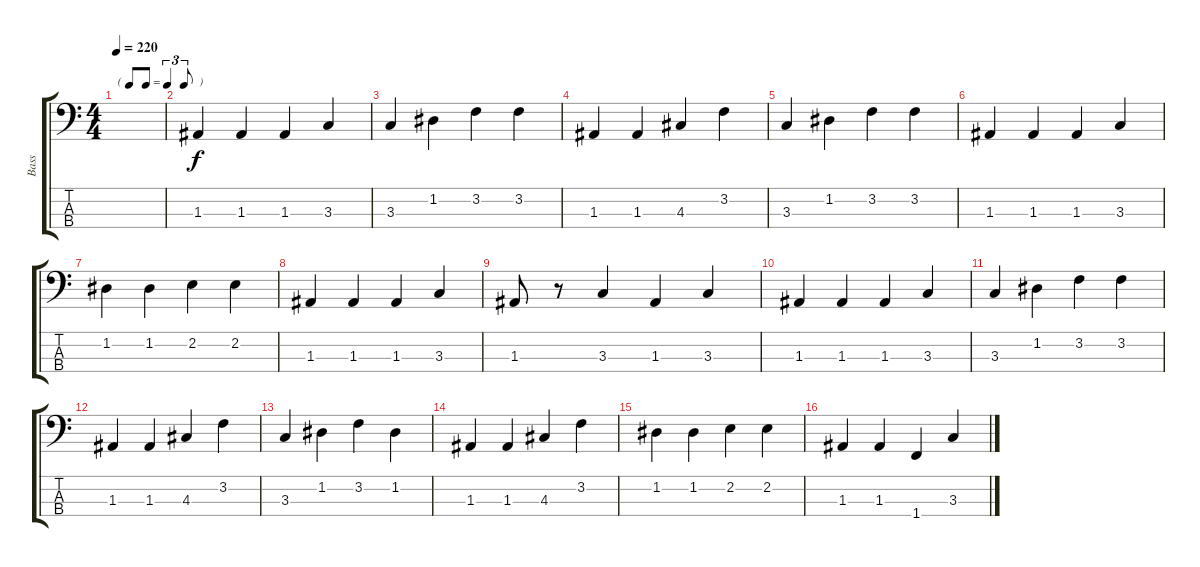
\track ("Bass" "Bass") {instrument electricbasspick}
\staff {score tabs}
\tuning (G2 D2 A1 E1) {hide}
\ts (4 4)
\tf triplet8th
\tempo 220
\clef f4
\ks c
|
1.3.4 1.3.4 1.3.4 3.3.4 |
3.3.4 1.2.4 3.2.4 3.2.4 |
1.3.4 1.3.4 4.3.4 3.2.4 |
3.3.4 1.2.4 3.2.4 3.2.4 |
1.3.4 1.3.4 1.3.4 3.3.4 |
1.2.4 1.2.4 2.2.4 2.2.4 |
1.3.4 1.3.4 1.3.4 3.3.4 |
1.3.8 r.8 3.3.4 1.3.4 3.3.4 |
1.3.4 1.3.4 1.3.4 3.3.4 |
3.3.4 1.2.4 3.2.4 3.2.4 |
1.3.4 1.3.4 4.3.4 3.2.4 |
3.3.4 1.2.4 3.2.4 1.2.4 |
1.3.4 1.3.4 4.3.4 3.2.4 |
1.2.4 1.2.4 2.2.4 2.2.4 |
1.3.4 1.3.4 1.4.4 3.3.4
